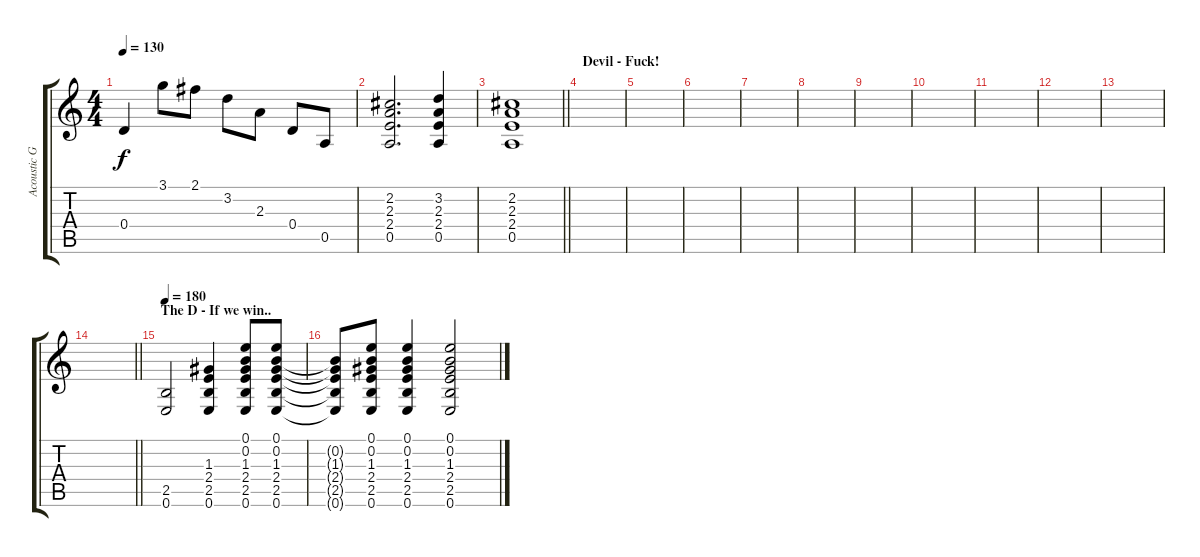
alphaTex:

\track ("Acoustic Guitar" "Acoustic G") {instrument acousticguitarsteel}
\staff {score tabs}
\tuning (E4 B3 G3 D3 A2 E2) {hide}
\ts (4 4)
\tempo 130
\clef g2
\ks c
0.4.4{dy f} 3.1.8 2.1.8 3.2.8 2.3.8 0.4.8 0.5.8 |
(2.2 2.3 2.4 0.5).2{d} (3.2 2.3 2.4 0.5).4 |
\barLineRight lightlight
(2.2 2.3 2.4 0.5).1 |
\section ("" "Devil - Fuck!")
|
|
|
|
|
|
|
|
|
|
\barLineRight lightlight
|
\section ("" "The D - If we win..")
\tempo 180
(2.5 0.6).2{instrument acousticguitarnylon} (1.3 2.4 2.5 0.6).4 (0.1 0.2 1.3 2.4 2.5 0.6).8 (0.1 0.2 1.3 2.4 2.5 0.6).8 |
(0.2{t} 1.3{t} 2.4{t} 2.5{t} 0.6{t}).8 (0.1 0.2 1.3 2.4 2.5 0.6).8 (0.1 0.2 1.3 2.4 2.5 0.6).4 (0.1 0.2 1.3 2.4 2.5 0.6).2
